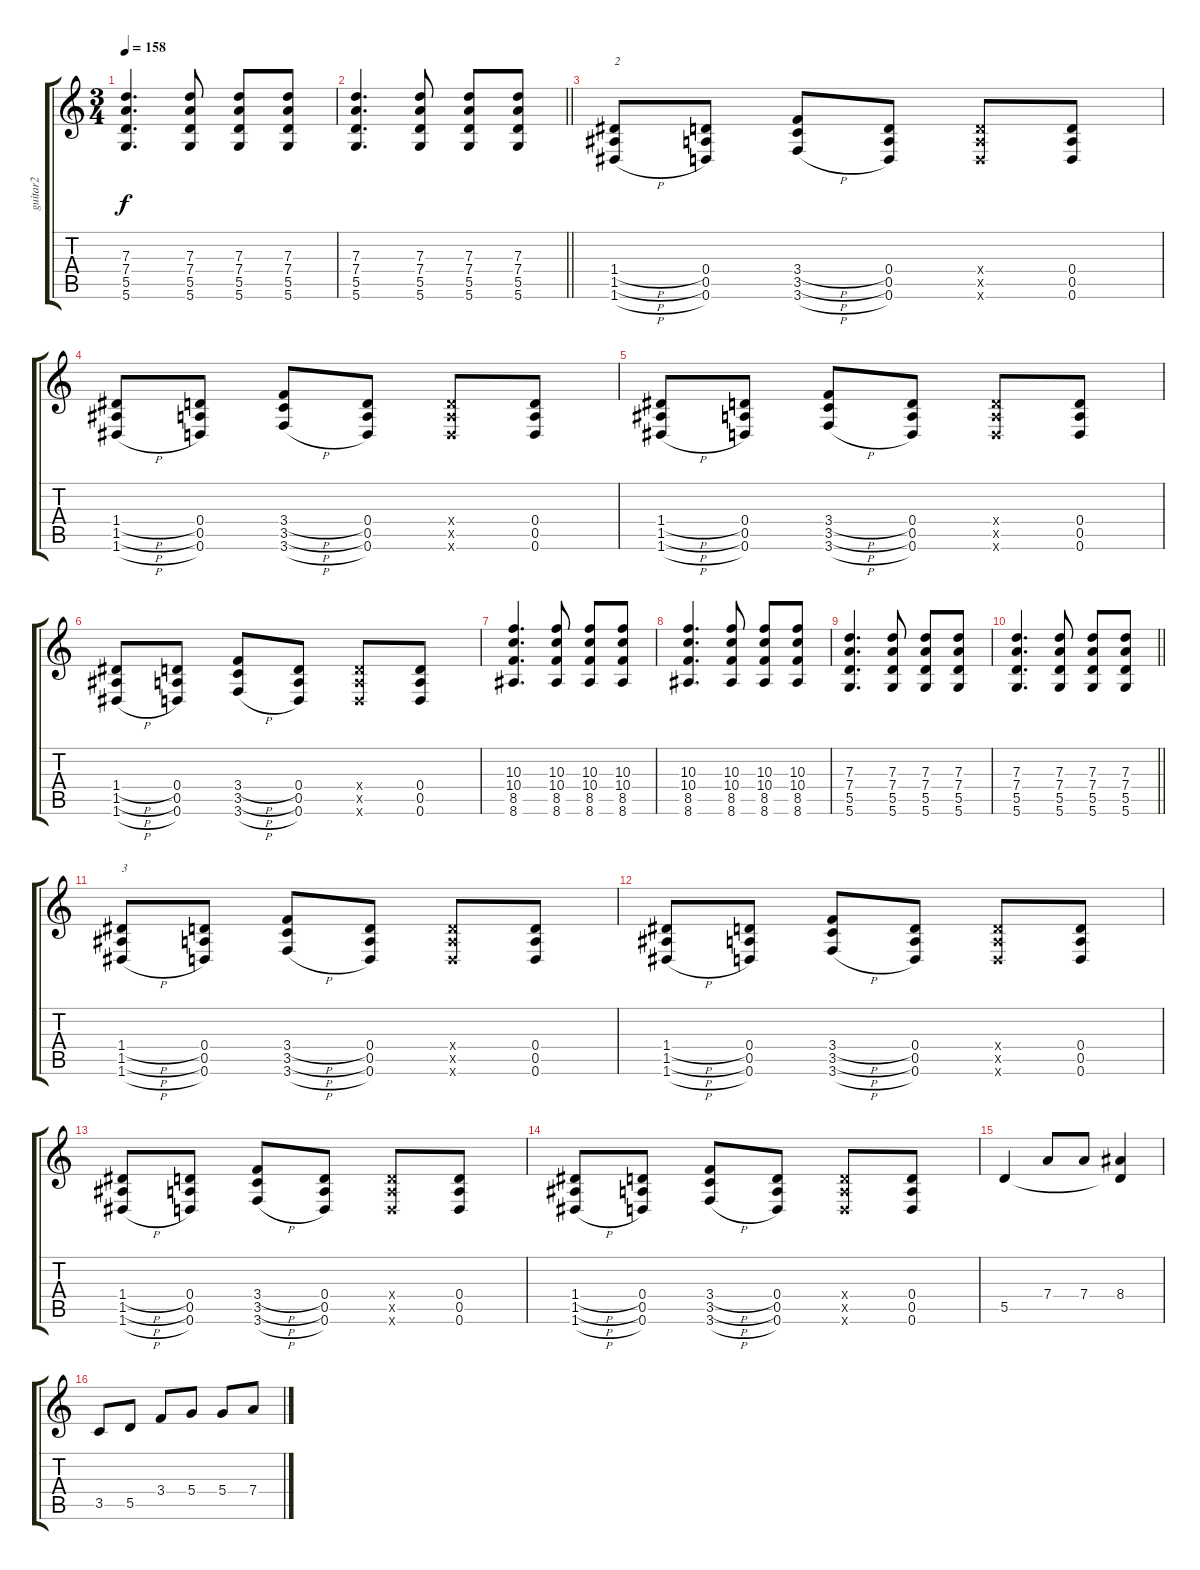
\track ("guitar2" "guitar2") {instrument distortionguitar}
\staff {score tabs}
\tuning (E4 B3 G3 D3 A2 D2) {hide}
\ts (3 4)
\tempo 158
\clef g2
\ks c
(7.3 7.4 5.5 5.6).4{d dy f} (7.3 7.4 5.5 5.6).8 (7.3 7.4 5.5 5.6).8 (7.3 7.4 5.5 5.6).8 |
\barLineRight lightlight
(7.3 7.4 5.5 5.6).4{d} (7.3 7.4 5.5 5.6).8 (7.3 7.4 5.5 5.6).8 (7.3 7.4 5.5 5.6).8 |
(1.4{h} 1.5{h} 1.6{h}).8{txt "2"} (0.4 0.5 0.6).8 (3.4{h} 3.5{h} 3.6{h}).8 (0.4 0.5 0.6).8 (0.4{x} 0.5{x} 0.6{x}).8 (0.4 0.5 0.6).8 |
(1.4{h} 1.5{h} 1.6{h}).8 (0.4 0.5 0.6).8 (3.4{h} 3.5{h} 3.6{h}).8 (0.4 0.5 0.6).8 (0.4{x} 0.5{x} 0.6{x}).8 (0.4 0.5 0.6).8 |
(1.4{h} 1.5{h} 1.6{h}).8 (0.4 0.5 0.6).8 (3.4{h} 3.5{h} 3.6{h}).8 (0.4 0.5 0.6).8 (0.4{x} 0.5{x} 0.6{x}).8 (0.4 0.5 0.6).8 |
(1.4{h} 1.5{h} 1.6{h}).8 (0.4 0.5 0.6).8 (3.4{h} 3.5{h} 3.6{h}).8 (0.4 0.5 0.6).8 (0.4{x} 0.5{x} 0.6{x}).8 (0.4 0.5 0.6).8 |
(10.3 10.4 8.5 8.6).4{d} (10.3 10.4 8.5 8.6).8 (10.3 10.4 8.5 8.6).8 (10.3 10.4 8.5 8.6).8 |
(10.3 10.4 8.5 8.6).4{d} (10.3 10.4 8.5 8.6).8 (10.3 10.4 8.5 8.6).8 (10.3 10.4 8.5 8.6).8 |
(7.3 7.4 5.5 5.6).4{d} (7.3 7.4 5.5 5.6).8 (7.3 7.4 5.5 5.6).8 (7.3 7.4 5.5 5.6).8 |
\barLineRight lightlight
(7.3 7.4 5.5 5.6).4{d} (7.3 7.4 5.5 5.6).8 (7.3 7.4 5.5 5.6).8 (7.3 7.4 5.5 5.6).8 |
(1.4{h} 1.5{h} 1.6{h}).8{txt "3"} (0.4 0.5 0.6).8 (3.4{h} 3.5{h} 3.6{h}).8 (0.4 0.5 0.6).8 (0.4{x} 0.5{x} 0.6{x}).8 (0.4 0.5 0.6).8 |
(1.4{h} 1.5{h} 1.6{h}).8 (0.4 0.5 0.6).8 (3.4{h} 3.5{h} 3.6{h}).8 (0.4 0.5 0.6).8 (0.4{x} 0.5{x} 0.6{x}).8 (0.4 0.5 0.6).8 |
(1.4{h} 1.5{h} 1.6{h}).8 (0.4 0.5 0.6).8 (3.4{h} 3.5{h} 3.6{h}).8 (0.4 0.5 0.6).8 (0.4{x} 0.5{x} 0.6{x}).8 (0.4 0.5 0.6).8 |
(1.4{h} 1.5{h} 1.6{h}).8 (0.4 0.5 0.6).8 (3.4{h} 3.5{h} 3.6{h}).8 (0.4 0.5 0.6).8 (0.4{x} 0.5{x} 0.6{x}).8 (0.4 0.5 0.6).8 |
5.5.4 7.4.8 7.4.8 (8.4 5.5{t}).4 |
3.5.8 5.5.8 3.4.8 5.4.8 5.4.8 7.4.8
